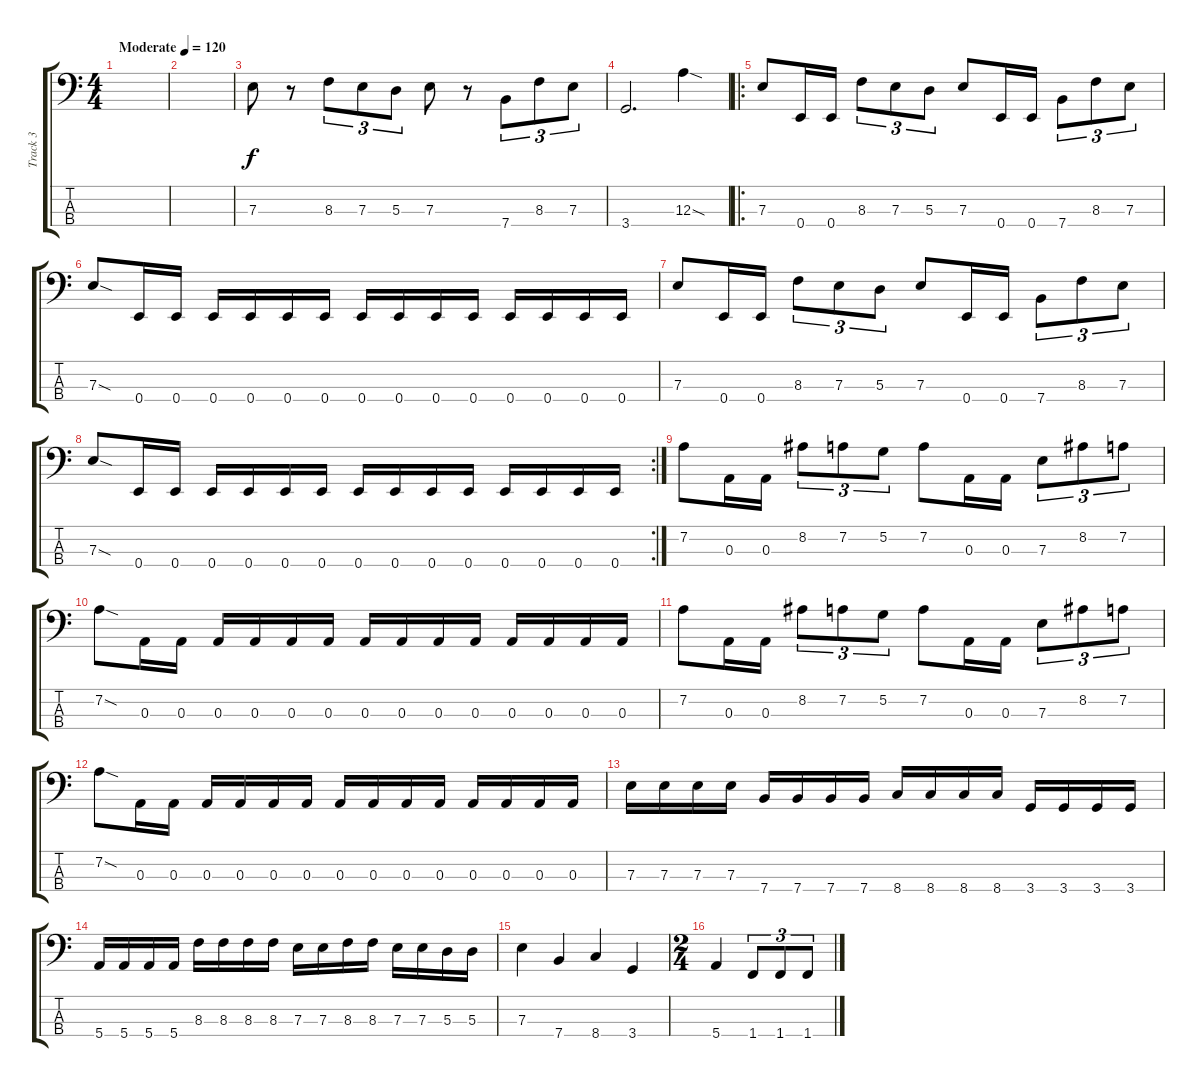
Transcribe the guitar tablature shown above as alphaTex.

\track ("Track 3" "Track 3") {instrument electricbassfinger}
\staff {score tabs}
\tuning (G2 D2 A1 E1) {hide}
\ts (4 4)
\tempo (120 "Moderate")
\clef f4
\ks c
|
|
7.3.8 r.8 8.3.8{tu (3 2)} 7.3.8{tu (3 2)} 5.3.8{tu (3 2)} 7.3.8 r.8 7.4.8{tu (3 2)} 8.3.8{tu (3 2)} 7.3.8{tu (3 2)} |
3.4.2{d} 12.3{sod}.4 |
\ro
7.3.8 0.4.16 0.4.16 8.3.8{tu (3 2)} 7.3.8{tu (3 2)} 5.3.8{tu (3 2)} 7.3.8 0.4.16 0.4.16 7.4.8{tu (3 2)} 8.3.8{tu (3 2)} 7.3.8{tu (3 2)} |
7.3{sod}.8 0.4.16 0.4.16 0.4.16 0.4.16 0.4.16 0.4.16 0.4.16 0.4.16 0.4.16 0.4.16 0.4.16 0.4.16 0.4.16 0.4.16 |
7.3.8 0.4.16 0.4.16 8.3.8{tu (3 2)} 7.3.8{tu (3 2)} 5.3.8{tu (3 2)} 7.3.8 0.4.16 0.4.16 7.4.8{tu (3 2)} 8.3.8{tu (3 2)} 7.3.8{tu (3 2)} |
\rc 2
7.3{sod}.8 0.4.16 0.4.16 0.4.16 0.4.16 0.4.16 0.4.16 0.4.16 0.4.16 0.4.16 0.4.16 0.4.16 0.4.16 0.4.16 0.4.16 |
7.2.8 0.3.16 0.3.16 8.2.8{tu (3 2)} 7.2.8{tu (3 2)} 5.2.8{tu (3 2)} 7.2.8 0.3.16 0.3.16 7.3.8{tu (3 2)} 8.2.8{tu (3 2)} 7.2.8{tu (3 2)} |
7.2{sod}.8 0.3.16 0.3.16 0.3.16 0.3.16 0.3.16 0.3.16 0.3.16 0.3.16 0.3.16 0.3.16 0.3.16 0.3.16 0.3.16 0.3.16 |
7.2.8 0.3.16 0.3.16 8.2.8{tu (3 2)} 7.2.8{tu (3 2)} 5.2.8{tu (3 2)} 7.2.8 0.3.16 0.3.16 7.3.8{tu (3 2)} 8.2.8{tu (3 2)} 7.2.8{tu (3 2)} |
7.2{sod}.8 0.3.16 0.3.16 0.3.16 0.3.16 0.3.16 0.3.16 0.3.16 0.3.16 0.3.16 0.3.16 0.3.16 0.3.16 0.3.16 0.3.16 |
7.3.16 7.3.16 7.3.16 7.3.16 7.4.16 7.4.16 7.4.16 7.4.16 8.4.16 8.4.16 8.4.16 8.4.16 3.4.16 3.4.16 3.4.16 3.4.16 |
5.4.16 5.4.16 5.4.16 5.4.16 8.3.16 8.3.16 8.3.16 8.3.16 7.3.16 7.3.16 8.3.16 8.3.16 7.3.16 7.3.16 5.3.16 5.3.16 |
7.3.4 7.4.4 8.4.4 3.4.4 |
\ts (2 4)
5.4.4 1.4.8{tu (3 2)} 1.4.8{tu (3 2)} 1.4.8{tu (3 2)}
